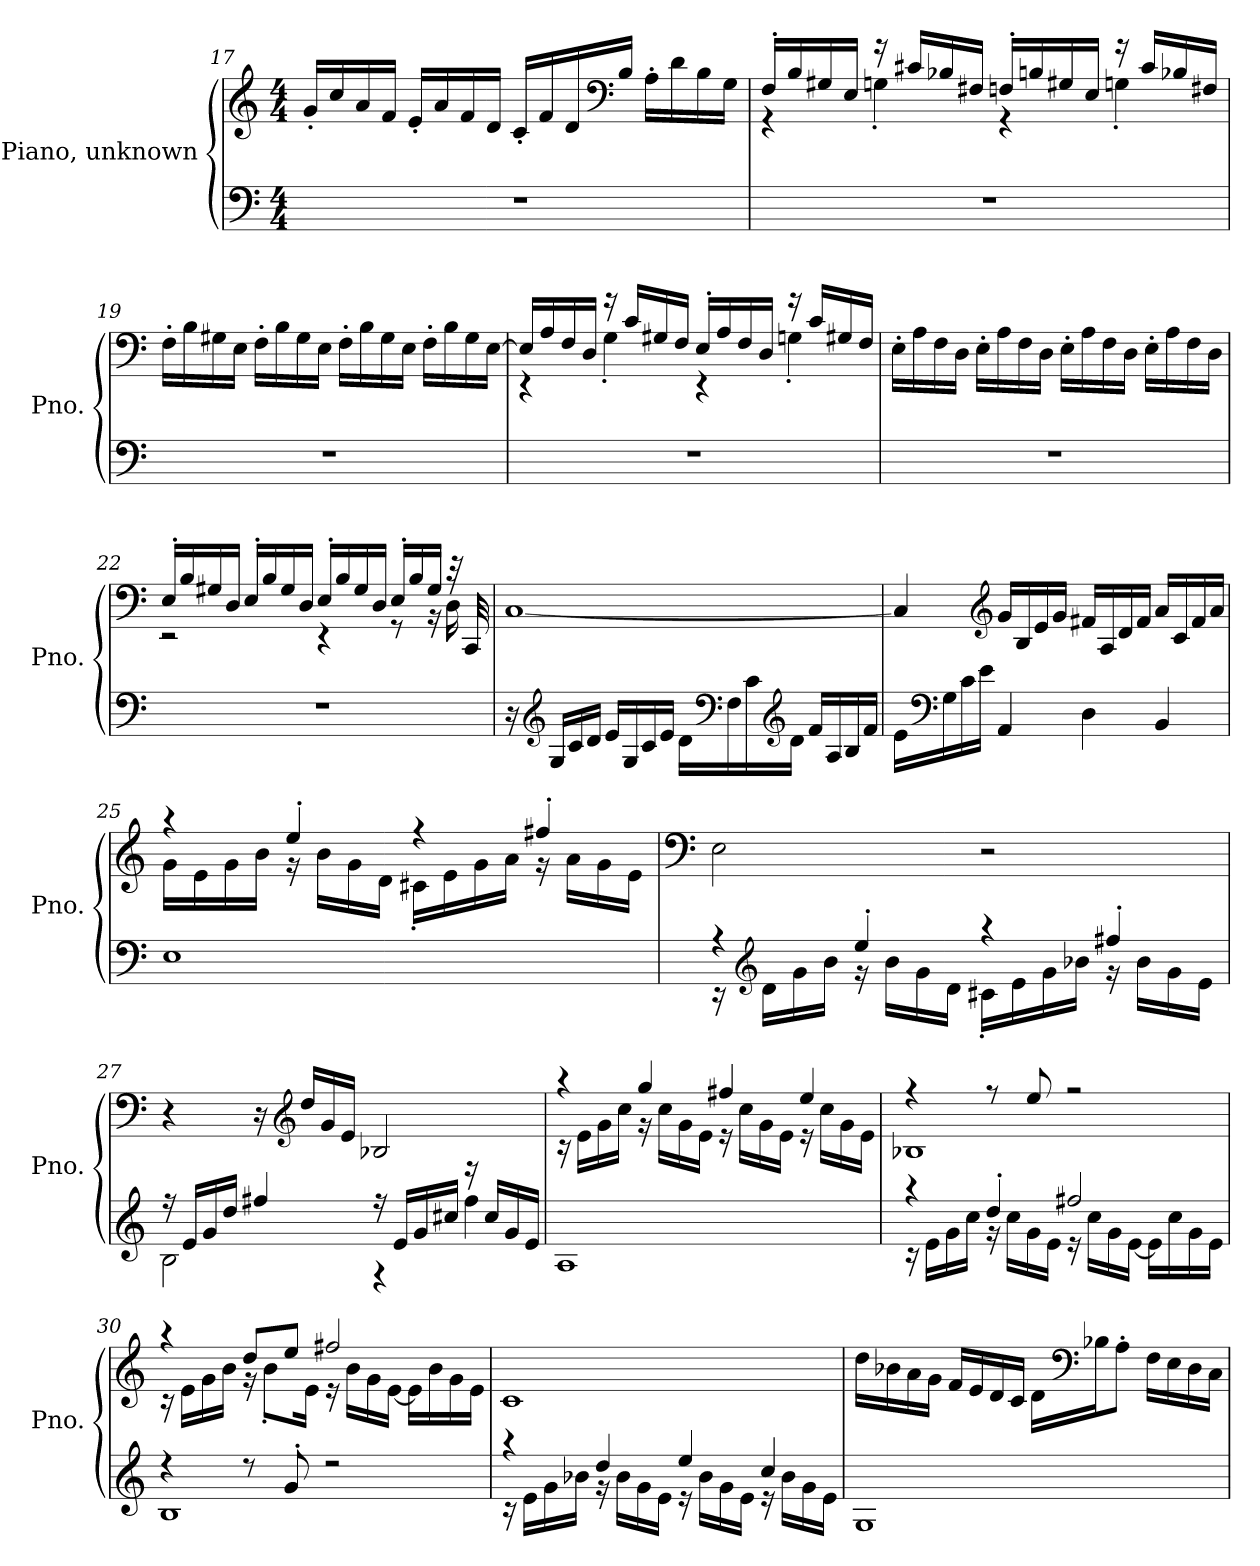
**kern	**kern
*part1	*part1
*staff2	*staff1
*I"Piano, unknown	*
*I'Pno.	*
!!LO:LB:g=z
*clefF4	*clefG2
*k[]	*k[]
*M4/4	*M4/4
=17	=17
1r	16g'/LL
.	16cc/
.	16a/
.	16f/JJ
.	16e'/LL
.	16a/
.	16f/
.	16d/JJ
.	16c'/LL
.	16f/
.	16d/
*	*clefF4
.	16B/JJ
.	16A'\LL
.	16d\
.	16B\
.	16G\JJ
=18	=18
*	*^
1r	16F'/LL	4r
.	16B/	.
.	16G#X/	.
.	16E/JJ	.
.	16r	4Gn'\
.	16c#X/LL	.
.	16B-X/	.
.	16F#X/JJ	.
.	16Fn'/LL	4r
.	16Bn/	.
.	16G#X/	.
.	16E/JJ	.
.	16r	4Gn'\
.	16c#/LL	.
.	16B-X/	.
.	16F#X/JJ	.
*	*v	*v
!!LO:LB:g=z
=19	=19
1r	16F'\LL
.	16B\
.	16G#X\
.	16E\JJ
.	16F'\LL
.	16B\
.	16G#\
.	16E\JJ
.	16F'\LL
.	16B\
.	16G#\
.	16E\JJ
.	16F'\LL
.	16B\
.	16G#\
.	[16E\JJ
=20	=20
*	*^
1r	16E/LL]	4r
.	16A/	.
.	16F/	.
.	16D/JJ	.
.	16r	4G'\
.	16c/LL	.
.	16G#X/	.
.	16F/JJ	.
.	16E'/LL	4r
.	16A/	.
.	16F/	.
.	16D/JJ	.
.	16r	4Gn'\
.	16c/LL	.
.	16G#X/	.
.	16F/JJ	.
*	*v	*v
!!LO:LB:g=z
=21	=21
1r	16E'\LL
.	16A\
.	16F\
.	16D\JJ
.	16E'\LL
.	16A\
.	16F\
.	16D\JJ
.	16E'\LL
.	16A\
.	16F\
.	16D\JJ
.	16E'\LL
.	16A\
.	16F\
.	16D\JJ
=22	=22
*	*^
1r	16E'/LL	2r
.	16B/	.
.	16G#X/	.
.	16D/JJ	.
.	16E'/LL	.
.	16B/	.
.	16G#/	.
.	16D/JJ	.
.	16E'/LL	4r
.	16B/	.
.	16G#/	.
.	16D/JJ	.
.	16E'/LL	8r
.	16B/	.
.	16G#/JJ	16r
.	32r	16D\
.	32CC/	.
*	*v	*v
!!LO:LB:g=z
=23	=23
16r	[1C
*clefG2	*
16G/LL	.
16c/	.
16d/JJ	.
16e/LL	.
16G/	.
16c/	.
16e/JJ	.
16d\LL	.
*clefF4	*
16F\	.
16c\	.
*clefG2	*
16d\JJ	.
16f/LL	.
16A/	.
16B/	.
16f/JJ	.
=24	=24
16e\LL	4C/]
*clefF4	*
16G\	.
16c\	.
16e\JJ	.
*	*clefG2
4AA/	16g/LL
.	16B/
.	16e/
.	16g/JJ
4D\	16f#X/LL
.	16A/
.	16d/
.	16f#/JJ
4BB/	16a/LL
.	16c/
.	16f#/
.	16a/JJ
!!LO:LB:g=z
=25	=25
*	*^
1E	4r	16g\LL
.	.	16e\
.	.	16g\
.	.	16b\JJ
.	4ee'/	16r
.	.	16b\LL
.	.	16g\
.	.	16d\JJ
.	4r	16c#X'\LL
.	.	16e\
.	.	16g\
.	.	16a\JJ
.	4ff#X'/	16r
.	.	16a\LL
.	.	16g\
.	.	16e\JJ
*	*v	*v
=26	=26
*	*clefF4
*^	*
4r	16r	2E\
*clefG2	*	*
.	16d\LL	.
.	16g\	.
.	16b\JJ	.
4ee'/	16r	.
.	16b\LL	.
.	16g\	.
.	16d\JJ	.
4r	16c#X'\LL	2r
.	16e\	.
.	16g\	.
.	16b-X\JJ	.
4ff#X'/	16r	.
.	16b-\LL	.
.	16g\	.
.	16e\JJ	.
!!LO:PB:g=z
=27	=27	=27
16r	2B\	4r
16e/LL	.	.
16g/	.	.
16dd/JJ	.	.
4ff#X/	.	16r
*	*	*clefG2
.	.	16dd/LL
.	.	16g/
.	.	16e/JJ
16r	4r	2B-X/
16e/LL	.	.
16g/	.	.
16cc#X/JJ	.	.
16r	4ff#\	.
16cc#/LL	.	.
16g/	.	.
16e/JJ	.	.
*v	*v	*
=28	=28
*	*^
1A	4r	16r
.	.	16e\LL
.	.	16g\
.	.	16cc\JJ
.	4gg/	16r
.	.	16cc\LL
.	.	16g\
.	.	16e\JJ
.	4ff#X/	16r
.	.	16cc\LL
.	.	16g\
.	.	16e\JJ
.	4ee/	16r
.	.	16cc\LL
.	.	16g\
.	.	16e\JJ
!!LO:LB:g=z	!!
=29	=29	=29
*^	*	*
4r	16r	4r	1B-X
.	16e\LL	.	.
.	16g\	.	.
.	16cc\JJ	.	.
4dd'/	16r	8r	.
.	16cc\LL	.	.
.	16g\	8ee/	.
.	16e\JJ	.	.
2ff#X/	16r	2r	.
.	16cc\LL	.	.
.	16g\	.	.
.	[16e\JJ	.	.
.	16e\LL]	.	.
.	16cc\	.	.
.	16g\	.	.
.	16e\JJ	.	.
=30	=30	=30	=30
4r	1B	4r	16r
.	.	.	16e\LL
.	.	.	16g\
.	.	.	16b\JJ
8r	.	8dd/L	16r
.	.	.	8b'\L
8g'/	.	8ee/J	.
.	.	.	16e\Jk
2r	.	2ff#X/	16r
.	.	.	16b\LL
.	.	.	16g\
.	.	.	[16e\JJ
.	.	.	16e\LL]
.	.	.	16b\
.	.	.	16g\
.	.	.	16e\JJ
*	*	*v	*v
!!LO:LB:g=z
=31	=31	=31
4r	16r	1c
.	16e\LL	.
.	16g\	.
.	16b-X\JJ	.
4dd/	16r	.
.	16b-\LL	.
.	16g\	.
.	16e\JJ	.
4ee/	16r	.
.	16b-\LL	.
.	16g\	.
.	16e\JJ	.
4cc/	16r	.
.	16b-\LL	.
.	16g\	.
.	16e\JJ	.
*v	*v	*
=32	=32
1G	16dd\LL
.	16b-X\
.	16a\
.	16g\JJ
.	16f/LL
.	16e/
.	16d/
.	16c/JJ
.	16d\LL
*	*clefF4
.	16B-X\J
.	8A'\J
.	16F\LL
.	16E\
.	16D\
.	16C\JJ
=	=
*-	*-
